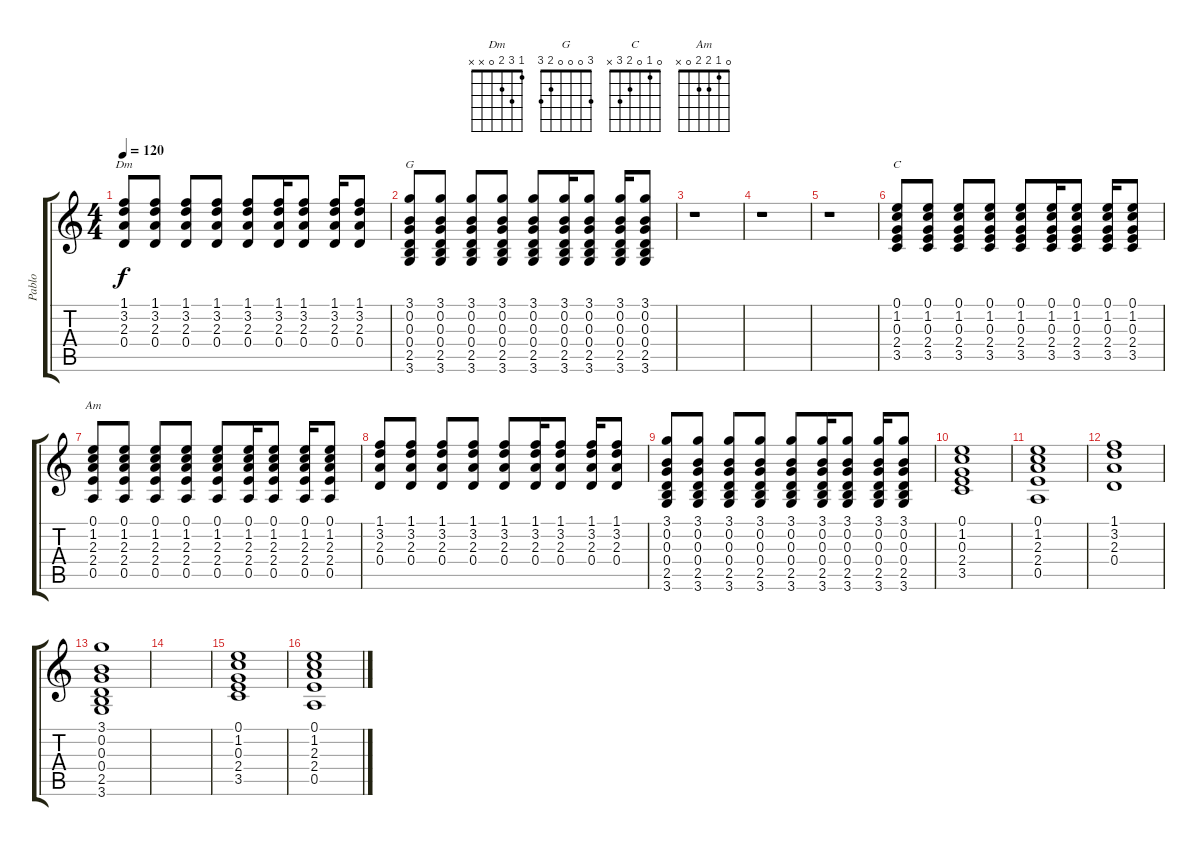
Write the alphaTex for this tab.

\track ("Pablo" "Pablo") {instrument acousticguitarsteel}
\staff {score tabs}
\tuning (E4 B3 G3 D3 A2 E2) {hide}
\chord ("Dm" 1 3 2 0 x x)
\chord ("G" 3 0 0 0 2 3)
\chord ("C" 0 1 0 2 3 x)
\chord ("Am" 0 1 2 2 0 x)
\ts (4 4)
\tempo 120
\clef g2
\ks c
(1.1 3.2 2.3 0.4).8{ch "Dm" dy f} (1.1 3.2 2.3 0.4).8 (1.1 3.2 2.3 0.4).8 (1.1 3.2 2.3 0.4).8 (1.1 3.2 2.3 0.4).8 (1.1 3.2 2.3 0.4).16 (1.1 3.2 2.3 0.4).8 (1.1 3.2 2.3 0.4).16 (1.1 3.2 2.3 0.4).8 |
(3.1 0.2 0.3 0.4 2.5 3.6).8{ch "G"} (3.1 0.2 0.3 0.4 2.5 3.6).8 (3.1 0.2 0.3 0.4 2.5 3.6).8 (3.1 0.2 0.3 0.4 2.5 3.6).8 (3.1 0.2 0.3 0.4 2.5 3.6).8 (3.1 0.2 0.3 0.4 2.5 3.6).16 (3.1 0.2 0.3 0.4 2.5 3.6).8 (3.1 0.2 0.3 0.4 2.5 3.6).16 (3.1 0.2 0.3 0.4 2.5 3.6).8 |
r.1 |
r.1 |
r.1 |
(0.1 1.2 0.3 2.4 3.5).8{ch "C"} (0.1 1.2 0.3 2.4 3.5).8 (0.1 1.2 0.3 2.4 3.5).8 (0.1 1.2 0.3 2.4 3.5).8 (0.1 1.2 0.3 2.4 3.5).8 (0.1 1.2 0.3 2.4 3.5).16 (0.1 1.2 0.3 2.4 3.5).8 (0.1 1.2 0.3 2.4 3.5).16 (0.1 1.2 0.3 2.4 3.5).8 |
(0.1 1.2 2.3 2.4 0.5).8{ch "Am"} (0.1 1.2 2.3 2.4 0.5).8 (0.1 1.2 2.3 2.4 0.5).8 (0.1 1.2 2.3 2.4 0.5).8 (0.1 1.2 2.3 2.4 0.5).8 (0.1 1.2 2.3 2.4 0.5).16 (0.1 1.2 2.3 2.4 0.5).8 (0.1 1.2 2.3 2.4 0.5).16 (0.1 1.2 2.3 2.4 0.5).8 |
(1.1 3.2 2.3 0.4).8 (1.1 3.2 2.3 0.4).8 (1.1 3.2 2.3 0.4).8 (1.1 3.2 2.3 0.4).8 (1.1 3.2 2.3 0.4).8 (1.1 3.2 2.3 0.4).16 (1.1 3.2 2.3 0.4).8 (1.1 3.2 2.3 0.4).16 (1.1 3.2 2.3 0.4).8 |
(3.1 0.2 0.3 0.4 2.5 3.6).8 (3.1 0.2 0.3 0.4 2.5 3.6).8 (3.1 0.2 0.3 0.4 2.5 3.6).8 (3.1 0.2 0.3 0.4 2.5 3.6).8 (3.1 0.2 0.3 0.4 2.5 3.6).8 (3.1 0.2 0.3 0.4 2.5 3.6).16 (3.1 0.2 0.3 0.4 2.5 3.6).8 (3.1 0.2 0.3 0.4 2.5 3.6).16 (3.1 0.2 0.3 0.4 2.5 3.6).8 |
(0.1 1.2 0.3 2.4 3.5).1 |
(0.1 1.2 2.3 2.4 0.5).1 |
(1.1 3.2 2.3 0.4).1 |
(3.1 0.2 0.3 0.4 2.5 3.6).1 |
|
(0.1 1.2 0.3 2.4 3.5).1{volume 9} |
(0.1 1.2 2.3 2.4 0.5).1
